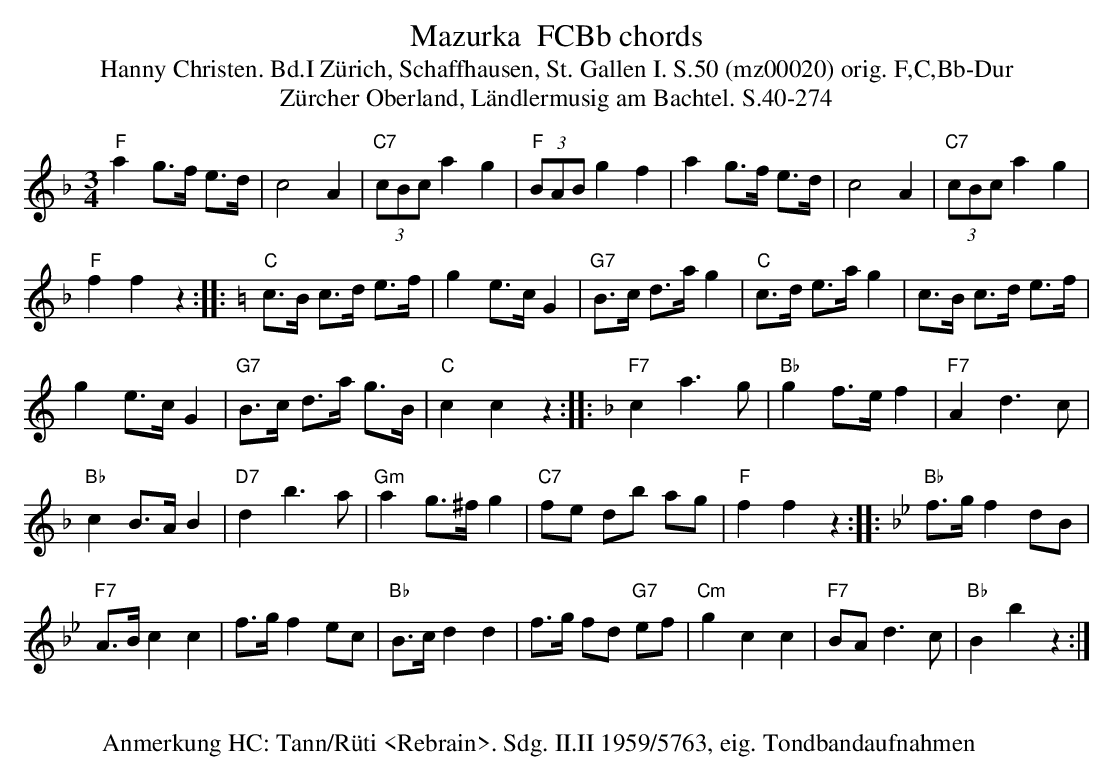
X:1
T: Mazurka  FCBb chords
T:Hanny Christen. Bd.I Zürich, Schaffhausen, St. Gallen I. S.50 (mz00020) orig. F,C,Bb-Dur
T: Z\"urcher Oberland, L\"andlermusig am Bachtel. S.40-274
M:3/4
L:1/8
K:F %%MIDI gchordon
"F"a2g>f e>d | c4A2 | "C7"(3cBc a2g2 | "F"(3BAB g2f2 | a2g>f e>d | c4A2 | "C7"(3cBca2g2 |
"F"f2f2z2 :: [K:C] "C"c>B c>d e>f | g2e>cG2 | "G7"B>c d>ag2 | "C"c>d e>ag2 | c>B c>d e>f |
g2e>cG2 | "G7"B>c d>a g>B | "C"c2c2z2 :: [K:F] "F7"c2a3g | "Bb"g2f>ef2 | "F7"A2d3c |
"Bb"c2B>AB2 | "D7"d2b3a | "Gm"a2 g>^fg2 | "C7"fe db ag | "F"f2f2z2 :: [K:Bb] "Bb"f>gf2dB |
"F7"A>Bc2c2 | f>gf2ec | "Bb"B>cd2d2 | f>g fd "G7"ef | "Cm"g2c2c2 | "F7"BAd3c | "Bb"B2b2z2 :|
W:
W: Anmerkung HC: Tann/R\"uti <Rebrain>. Sdg. II.II 1959/5763, eig. Tondbandaufnahmen
